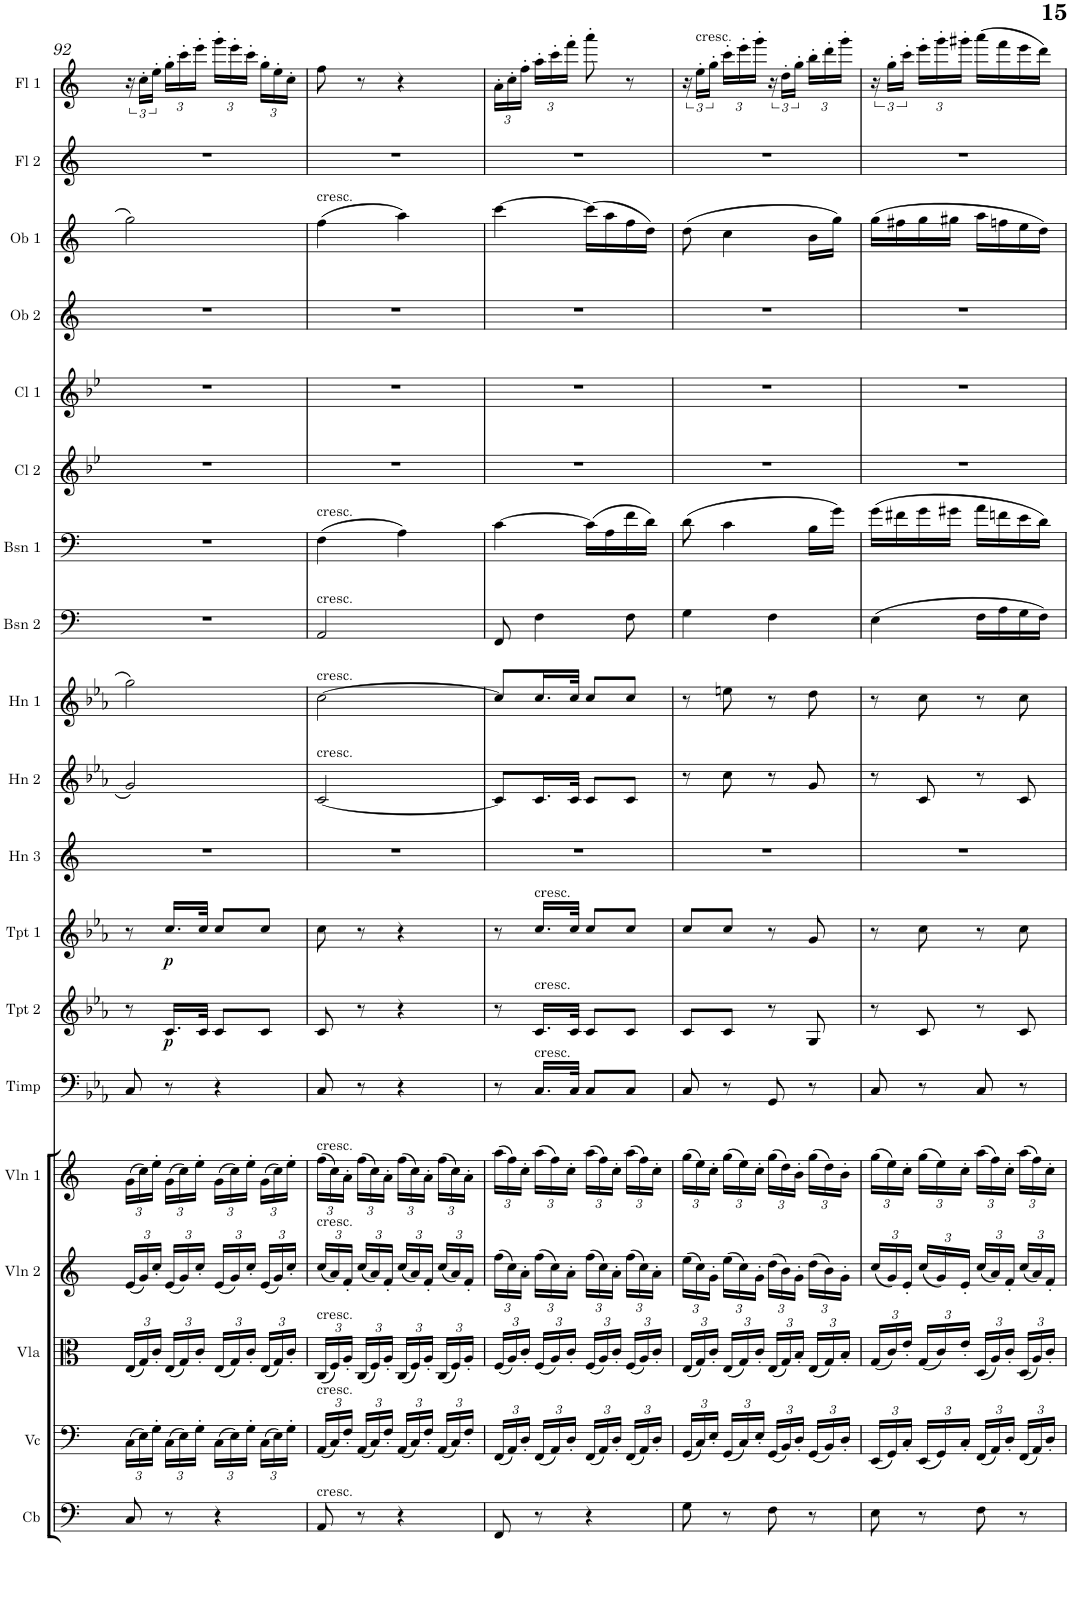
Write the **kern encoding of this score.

**kern	**kern	**kern	**kern	**kern	**kern	**kern	**dynam	**kern	**dynam	**kern	**kern	**kern	**kern	**kern	**kern	**kern	**kern	**kern	**kern	**kern
*part19	*part18	*part17	*part16	*part15	*part14	*part13	*part13	*part12	*part12	*part11	*part10	*part9	*part8	*part7	*part6	*part5	*part4	*part3	*part2	*part1
*staff19	*staff18	*staff17	*staff16	*staff15	*staff14	*staff13	*staff13	*staff12	*staff12	*staff11	*staff10	*staff9	*staff8	*staff7	*staff6	*staff5	*staff4	*staff3	*staff2	*staff1
*I"Contrabass	*I"Violoncello	*I"Viola	*I"Violin 2	*I"Violin 1	*I"Timpani	*I"C Trumpet 2	*	*I"C Trumpet 1	*	*I"Eb Horn 3	*I"C Horn 2	*I"C Horn 1	*I"Bassoon 2	*I"Bassoon 1	*I"Bb Clarinet 2	*I"Bb Clarinet 1	*I"Oboe 2	*I"Oboe 1	*I"Flute 2	*I"Flute 1
*I'Cb	*I'Vc	*I'Vla	*I'Vln 2	*I'Vln 1	*I'Timp	*I'Tpt 2	*	*I'Tpt 1	*	*I'Hn 3	*I'Hn 2	*I'Hn 1	*I'Bsn 2	*I'Bsn 1	*I'Cl 2	*I'Cl 1	*I'Ob 2	*I'Ob 1	*I'Fl 2	*I'Fl 1
!!LO:PB:g=z
*clefF4	*clefF4	*clefC3	*clefG2	*clefG2	*clefF4	*clefG2	*	*clefG2	*	*clefG2	*clefG2	*clefG2	*clefF4	*clefF4	*clefG2	*clefG2	*clefG2	*clefG2	*clefG2	*clefG2
*Trd7c12	*	*	*	*	*	*Trd1c2	*	*Trd1c2	*	*Trd5c9	*Trd7c12	*Trd7c12	*	*	*Trd1c2	*Trd1c2	*	*	*	*
*k[]	*k[]	*k[]	*k[]	*k[]	*k[b-e-a-]	*k[b-e-a-]	*	*k[b-e-a-]	*	*k[]	*k[b-e-a-]	*k[b-e-a-]	*k[]	*k[]	*k[b-e-]	*k[b-e-]	*k[]	*k[]	*k[]	*k[]
*C:	*C:	*C:	*C:	*C:	*	*	*	*	*	*	*	*	*C:	*C:	*	*	*C:	*C:	*C:	*C:
*M2/4	*M2/4	*M2/4	*M2/4	*M2/4	*M2/4	*M2/4	*	*M2/4	*	*M2/4	*M2/4	*M2/4	*M2/4	*M2/4	*M2/4	*M2/4	*M2/4	*M2/4	*M2/4	*M2/4
*	*Xbrackettup	*Xbrackettup	*Xbrackettup	*Xbrackettup	*	*	*	*	*	*	*	*	*	*	*	*	*	*	*	*
=92	=92	=92	=92	=92	=92	=92	=92	=92	=92	=92	=92	=92	=92	=92	=92	=92	=92	=92	=92	=92
8C/	(24C\LL	(24E/LL	(24e/LL	(24g\LL	8C/	8r	.	8r	.	2r	2g/	2gg\	2r	2r	2r	2r	2r	2gg\	2r	24r
.	24E\)	24G/)	24g/)	24cc\)	.	.	.	.	.	.	.	.	.	.	.	.	.	.	.	24cc'\LL
.	24G'\JJ	24c'/JJ	24cc'/JJ	24ee'\JJ	.	.	.	.	.	.	.	.	.	.	.	.	.	.	.	24ee'\JJ
*	*	*	*	*	*	*	*	*	*	*	*	*	*	*	*	*	*	*	*	*Xbrackettup
!	!	!	!	!	!	!	!LO:DY:b	!	!LO:DY:b	!	!	!	!	!	!	!	!	!	!	!
8r	(24C\LL	(24E/LL	(24e/LL	(24g\LL	8r	16.c/LL	p	16.cc/LL	p	.	.	.	.	.	.	.	.	.	.	24gg'\LL
.	24E\)	24G/)	24g/)	24cc\)	.	.	.	.	.	.	.	.	.	.	.	.	.	.	.	24ccc'\
.	24G'\JJ	24c'/JJ	24cc'/JJ	24ee'\JJ	.	.	.	.	.	.	.	.	.	.	.	.	.	.	.	24eee'\JJ
.	.	.	.	.	.	32c/JJk	.	32cc/JJk	.	.	.	.	.	.	.	.	.	.	.	.
4r	(24C\LL	(24E/LL	(24e/LL	(24g\LL	4r	8c/L	.	8cc/L	.	.	.	.	.	.	.	.	.	.	.	24ggg'\LL
.	24E\)	24G/)	24g/)	24cc\)	.	.	.	.	.	.	.	.	.	.	.	.	.	.	.	24eee'\
.	24G'\JJ	24c'/JJ	24cc'/JJ	24ee'\JJ	.	.	.	.	.	.	.	.	.	.	.	.	.	.	.	24ccc'\JJ
.	(24C\LL	(24E/LL	(24e/LL	(24g\LL	.	8c/J	.	8cc/J	.	.	.	.	.	.	.	.	.	.	.	24gg'\LL
.	24E\)	24G/)	24g/)	24cc\)	.	.	.	.	.	.	.	.	.	.	.	.	.	.	.	24ee'\
.	24G'\JJ	24c'/JJ	24cc'/JJ	24ee'\JJ	.	.	.	.	.	.	.	.	.	.	.	.	.	.	.	24cc'\JJ
=93	=93	=93	=93	=93	=93	=93	=93	=93	=93	=93	=93	=93	=93	=93	=93	=93	=93	=93	=93	=93
!	!	!	!	!	!	!	!	!	!	!	!	!	!	!	!	!	!	!LO:TX:a:t=cresc.	!	!
!	!	!	!	!	!	!	!	!	!	!	!	!	!	!LO:TX:a:t=cresc.	!	!	!	!	!	!
!	!	!	!	!	!	!	!	!	!	!	!	!	!LO:TX:a:t=cresc.	!	!	!	!	!	!	!
!	!	!	!	!	!	!	!	!	!	!	!	!LO:TX:a:t=cresc.	!	!	!	!	!	!	!	!
!	!	!	!	!	!	!	!	!	!	!	!LO:TX:a:t=cresc.	!	!	!	!	!	!	!	!	!
!	!	!	!	!LO:TX:a:t=cresc.	!	!	!	!	!	!	!	!	!	!	!	!	!	!	!	!
!	!	!	!LO:TX:a:t=cresc.	!	!	!	!	!	!	!	!	!	!	!	!	!	!	!	!	!
!	!	!LO:TX:a:t=cresc.	!	!	!	!	!	!	!	!	!	!	!	!	!	!	!	!	!	!
!	!LO:TX:a:t=cresc.	!	!	!	!	!	!	!	!	!	!	!	!	!	!	!	!	!	!	!
!LO:TX:a:t=cresc.	!	!	!	!	!	!	!	!	!	!	!	!	!	!	!	!	!	!	!	!
8AA/	(24AA/LL	(24C/LL	(24cc/LL	(24ff\LL	8C/	8c/	.	8cc\	.	2r	[2c/	[2cc\	2AA/	(4F\	2r	2r	2r	(4ff\	2r	8ff\
.	24C/)	24F/)	24a/)	24cc\)	.	.	.	.	.	.	.	.	.	.	.	.	.	.	.	.
.	24F'/JJ	24A'/JJ	24f'/JJ	24a'\JJ	.	.	.	.	.	.	.	.	.	.	.	.	.	.	.	.
8r	(24AA/LL	(24C/LL	(24cc/LL	(24ff\LL	8r	8r	.	8r	.	.	.	.	.	.	.	.	.	.	.	8r
.	24C/)	24F/)	24a/)	24cc\)	.	.	.	.	.	.	.	.	.	.	.	.	.	.	.	.
.	24F'/JJ	24A'/JJ	24f'/JJ	24a'\JJ	.	.	.	.	.	.	.	.	.	.	.	.	.	.	.	.
4r	(24AA/LL	(24C/LL	(24cc/LL	(24ff\LL	4r	4r	.	4r	.	.	.	.	.	4A\)	.	.	.	4aa\)	.	4r
.	24C/)	24F/)	24a/)	24cc\)	.	.	.	.	.	.	.	.	.	.	.	.	.	.	.	.
.	24F'/JJ	24A'/JJ	24f'/JJ	24a'\JJ	.	.	.	.	.	.	.	.	.	.	.	.	.	.	.	.
.	(24AA/LL	(24C/LL	(24cc/LL	(24ff\LL	.	.	.	.	.	.	.	.	.	.	.	.	.	.	.	.
.	24C/)	24F/)	24a/)	24cc\)	.	.	.	.	.	.	.	.	.	.	.	.	.	.	.	.
.	24F'/JJ	24A'/JJ	24f'/JJ	24a'\JJ	.	.	.	.	.	.	.	.	.	.	.	.	.	.	.	.
=94	=94	=94	=94	=94	=94	=94	=94	=94	=94	=94	=94	=94	=94	=94	=94	=94	=94	=94	=94	=94
8FF/	(24FF/LL	(24F/LL	(24ff\LL	(24aa\LL	8r	8r	.	8r	.	2r	8c/L]	8cc/L]	8FF/	[4c\	2r	2r	2r	[4ccc\	2r	24a'\LL
.	24AA/)	24A/)	24cc\)	24ff\)	.	.	.	.	.	.	.	.	.	.	.	.	.	.	.	24cc'\
.	24D'/JJ	24c'/JJ	24a'\JJ	24cc'\JJ	.	.	.	.	.	.	.	.	.	.	.	.	.	.	.	24ff'\JJ
!	!	!	!	!	!	!	!	!LO:TX:a:t=cresc.	!	!	!	!	!	!	!	!	!	!	!	!
!	!	!	!	!	!	!LO:TX:a:t=cresc.	!	!	!	!	!	!	!	!	!	!	!	!	!	!
!	!	!	!	!	!LO:TX:a:t=cresc.	!	!	!	!	!	!	!	!	!	!	!	!	!	!	!
8r	(24FF/LL	(24F/LL	(24ff\LL	(24aa\LL	16.C/LL	16.c/LL	.	16.cc/LL	.	.	16.c/L	16.cc/L	4F\	.	.	.	.	.	.	24aa'\LL
.	24AA/)	24A/)	24cc\)	24ff\)	.	.	.	.	.	.	.	.	.	.	.	.	.	.	.	24ccc'\
.	24D'/JJ	24c'/JJ	24a'\JJ	24cc'\JJ	.	.	.	.	.	.	.	.	.	.	.	.	.	.	.	24fff'\JJ
.	.	.	.	.	32C/JJk	32c/JJk	.	32cc/JJk	.	.	32c/JJk	32cc/JJk	.	.	.	.	.	.	.	.
4r	(24FF/LL	(24F/LL	(24ff\LL	(24aa\LL	8C/L	8c/L	.	8cc/L	.	.	8c/L	8cc/L	.	(16c\LL]	.	.	.	(16ccc\LL]	.	8aaa'\
.	24AA/)	24A/)	24cc\)	24ff\)	.	.	.	.	.	.	.	.	.	.	.	.	.	.	.	.
.	.	.	.	.	.	.	.	.	.	.	.	.	.	16A\	.	.	.	16aa\	.	.
.	24D'/JJ	24c'/JJ	24a'\JJ	24cc'\JJ	.	.	.	.	.	.	.	.	.	.	.	.	.	.	.	.
.	(24FF/LL	(24F/LL	(24ff\LL	(24aa\LL	8C/J	8c/J	.	8cc/J	.	.	8c/J	8cc/J	8F\	16f\	.	.	.	16ff\	.	8r
.	24AA/)	24A/)	24cc\)	24ff\)	.	.	.	.	.	.	.	.	.	.	.	.	.	.	.	.
.	.	.	.	.	.	.	.	.	.	.	.	.	.	16d\JJ)	.	.	.	16dd\JJ)	.	.
.	24D'/JJ	24c'/JJ	24a'\JJ	24cc'\JJ	.	.	.	.	.	.	.	.	.	.	.	.	.	.	.	.
=95	=95	=95	=95	=95	=95	=95	=95	=95	=95	=95	=95	=95	=95	=95	=95	=95	=95	=95	=95	=95
*	*	*	*	*	*	*	*	*	*	*	*	*	*	*	*	*	*	*	*	*brackettup
8G\	(24GG/LL	(24E/LL	(24ee\LL	(24gg\LL	8C/	8c/L	.	8cc/L	.	2r	8r	8r	4G\	(8d\	2r	2r	2r	(8dd\	2r	24r
!	!	!	!	!	!	!	!	!	!	!	!	!	!	!	!	!	!	!	!	!LO:TX:a:t=cresc.
.	24C/)	24G/)	24cc\)	24ee\)	.	.	.	.	.	.	.	.	.	.	.	.	.	.	.	24ee'\LL
.	24E'/JJ	24c'/JJ	24g'\JJ	24cc'\JJ	.	.	.	.	.	.	.	.	.	.	.	.	.	.	.	24gg'\JJ
*	*	*	*	*	*	*	*	*	*	*	*	*	*	*	*	*	*	*	*	*Xbrackettup
8r	(24GG/LL	(24E/LL	(24ee\LL	(24gg\LL	8r	8c/J	.	8cc/J	.	.	8cc\	8een\	.	4c\	.	.	.	4cc\	.	24ccc'\LL
.	24C/)	24G/)	24cc\)	24ee\)	.	.	.	.	.	.	.	.	.	.	.	.	.	.	.	24eee'\
.	24E'/JJ	24c'/JJ	24g'\JJ	24cc'\JJ	.	.	.	.	.	.	.	.	.	.	.	.	.	.	.	24ggg'\JJ
*	*	*	*	*	*	*	*	*	*	*	*	*	*	*	*	*	*	*	*	*brackettup
8F\	(24GG/LL	(24E/LL	(24dd\LL	(24gg\LL	8GG/	8r	.	8r	.	.	8r	8r	4F\	.	.	.	.	.	.	24r
.	24BB/)	24G/)	24b\)	24dd\)	.	.	.	.	.	.	.	.	.	.	.	.	.	.	.	24dd'\LL
.	24D'/JJ	24B'/JJ	24g'\JJ	24b'\JJ	.	.	.	.	.	.	.	.	.	.	.	.	.	.	.	24gg'\JJ
*	*	*	*	*	*	*	*	*	*	*	*	*	*	*	*	*	*	*	*	*Xbrackettup
8r	(24GG/LL	(24E/LL	(24dd\LL	(24gg\LL	8r	8G/	.	8g/	.	.	8g/	8dd\	.	16B\LL	.	.	.	16b\LL	.	24bb'\LL
.	24BB/)	24G/)	24b\)	24dd\)	.	.	.	.	.	.	.	.	.	.	.	.	.	.	.	24ddd'\
.	.	.	.	.	.	.	.	.	.	.	.	.	.	16g\JJ)	.	.	.	16gg\JJ)	.	.
.	24D'/JJ	24B'/JJ	24g'\JJ	24b'\JJ	.	.	.	.	.	.	.	.	.	.	.	.	.	.	.	24ggg'\JJ
=96	=96	=96	=96	=96	=96	=96	=96	=96	=96	=96	=96	=96	=96	=96	=96	=96	=96	=96	=96	=96
*	*	*	*	*	*	*	*	*	*	*	*	*	*	*	*	*	*	*	*	*brackettup
8E\	(24EE/LL	(24G/LL	(24cc/LL	(24gg\LL	8C/	8r	.	8r	.	2r	8r	8r	(4E\	(16g\LL	2r	2r	2r	(16gg\LL	2r	24r
.	24GG/)	24c/)	24g/)	24ee\)	.	.	.	.	.	.	.	.	.	.	.	.	.	.	.	24gg'\LL
.	.	.	.	.	.	.	.	.	.	.	.	.	.	16f#X\	.	.	.	16ff#X\	.	.
.	24C'/JJ	24e'/JJ	24e'/JJ	24cc'\JJ	.	.	.	.	.	.	.	.	.	.	.	.	.	.	.	24ccc'\JJ
*	*	*	*	*	*	*	*	*	*	*	*	*	*	*	*	*	*	*	*	*Xbrackettup
8r	(24EE/LL	(24G/LL	(24cc/LL	(24gg\LL	8r	8c/	.	8cc\	.	.	8c/	8cc\	.	16g\	.	.	.	16gg\	.	24eee'\LL
.	24GG/)	24c/)	24g/)	24ee\)	.	.	.	.	.	.	.	.	.	.	.	.	.	.	.	24ggg'\
.	.	.	.	.	.	.	.	.	.	.	.	.	.	16g#X\JJ	.	.	.	16gg#X\JJ	.	.
.	24C'/JJ	24e'/JJ	24e'/JJ	24cc'\JJ	.	.	.	.	.	.	.	.	.	.	.	.	.	.	.	24ggg#X'\JJ
8F\	(24FF/LL	(24D/LL	(24cc/LL	(24aa\LL	8C/	8r	.	8r	.	.	8r	8r	16F\LL	16a\LL	.	.	.	16aa\LL	.	(16aaa\LL
.	24AA/)	24A/)	24a/)	24ff\)	.	.	.	.	.	.	.	.	.	.	.	.	.	.	.	.
.	.	.	.	.	.	.	.	.	.	.	.	.	16A\	16fn\	.	.	.	16ffn\	.	16fff\
.	24D'/JJ	24c'/JJ	24f'/JJ	24cc'\JJ	.	.	.	.	.	.	.	.	.	.	.	.	.	.	.	.
8r	(24FF/LL	(24D/LL	(24cc/LL	(24aa\LL	8r	8c/	.	8cc\	.	.	8c/	8cc\	16G\	16e\	.	.	.	16ee\	.	16eee\
.	24AA/)	24A/)	24a/)	24ff\)	.	.	.	.	.	.	.	.	.	.	.	.	.	.	.	.
.	.	.	.	.	.	.	.	.	.	.	.	.	16F\JJ)	16d\JJ)	.	.	.	16dd\JJ)	.	16ddd\JJ)
.	24D'/JJ	24c'/JJ	24f'/JJ	24cc'\JJ	.	.	.	.	.	.	.	.	.	.	.	.	.	.	.	.
=	=	=	=	=	=	=	=	=	=	=	=	=	=	=	=	=	=	=	=	=
*-	*-	*-	*-	*-	*-	*-	*-	*-	*-	*-	*-	*-	*-	*-	*-	*-	*-	*-	*-	*-
